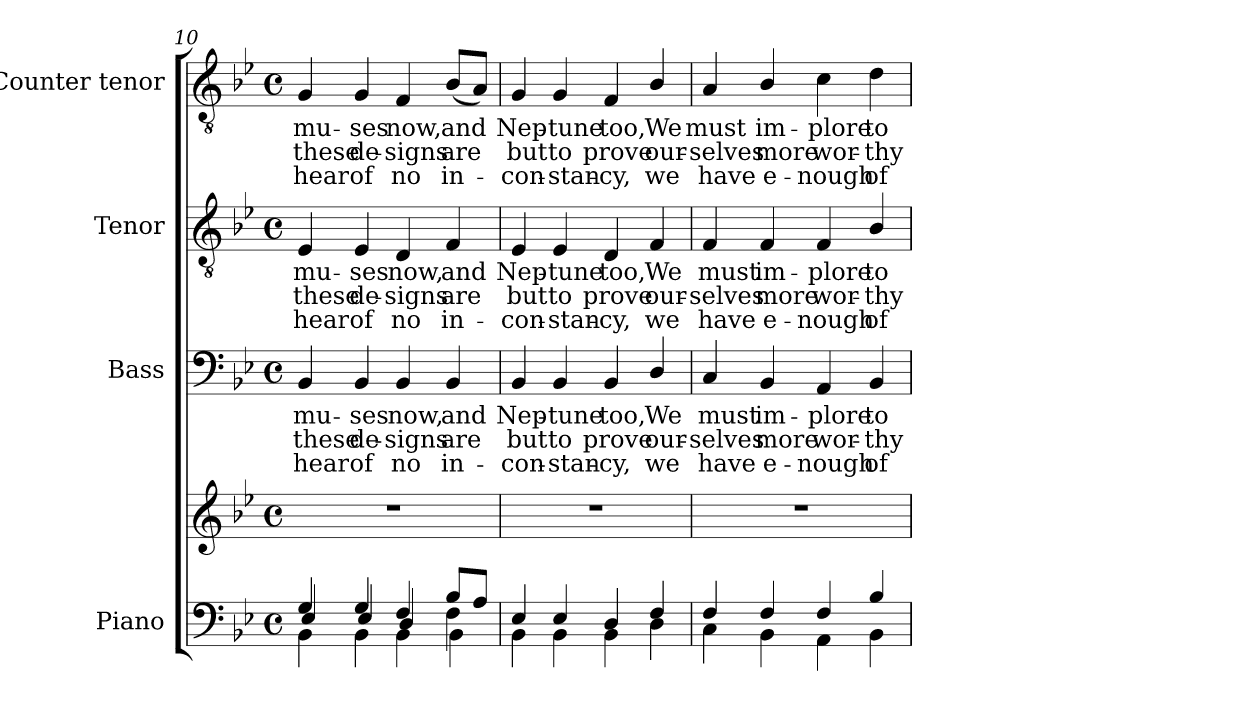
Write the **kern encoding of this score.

**kern	**kern	**kern	**text	**text	**text	**kern	**text	**text	**text	**kern	**text	**text	**text
*part4	*part4	*part3	*part3	*part3	*part3	*part2	*part2	*part2	*part2	*part1	*part1	*part1	*part1
*staff5	*staff4	*staff3	*staff3	*staff3	*staff3	*staff2	*staff2	*staff2	*staff2	*staff1	*staff1	*staff1	*staff1
*I"Piano	*	*I"Bass	*	*	*	*I"Tenor	*	*	*	*I"Counter tenor	*	*	*
*I'Pno.	*	*I'B.	*	*	*	*I'T.	*	*	*	*I'T.	*	*	*
*clefF4	*clefG2	*clefF4	*	*	*	*clefGv2	*	*	*	*clefGv2	*	*	*
*	*	*	*	*	*	*ITrd7c12	*	*	*	*ITrd7c12	*	*	*
*k[b-e-]	*k[b-e-]	*k[b-e-]	*	*	*	*k[b-e-]	*	*	*	*k[b-e-]	*	*	*
*B-:	*B-:	*B-:	*	*	*	*B-:	*	*	*	*B-:	*	*	*
*M4/4	*M4/4	*M4/4	*	*	*	*M4/4	*	*	*	*M4/4	*	*	*
*met(c)	*met(c)	*met(c)	*	*	*	*met(c)	*	*	*	*met(c)	*	*	*
=10	=10	=10	=10	=10	=10	=10	=10	=10	=10	=10	=10	=10	=10
*^	*	*	*	*	*	*	*	*	*	*	*	*	*
*	*^	*	*	*	*	*	*	*	*	*	*	*	*	*
!	!	!	!	!	!LO:LY:b:color=#000000	!LO:LY:b:color=#000000	!LO:LY:b:color=#000000	!	!	!	!	!	!	!	!
!	!	!	!	!	!	!	!	!	!LO:LY:b:color=#000000	!LO:LY:b:color=#000000	!LO:LY:b:color=#000000	!	!	!	!
!	!	!	!	!	!	!	!	!	!	!	!	!	!LO:LY:b:color=#000000	!LO:LY:b:color=#000000	!LO:LY:b:color=#000000
4Gi/	4E-i/	4BB-i\	1r	4BB-i/	mu-	these	hear	4EE-i/	mu-	these	hear	4GGi/	mu-	these	hear
!	!	!	!	!	!LO:LY:b:color=#000000	!LO:LY:b:color=#000000	!LO:LY:b:color=#000000	!	!	!	!	!	!	!	!
!	!	!	!	!	!	!	!	!	!LO:LY:b:color=#000000	!LO:LY:b:color=#000000	!LO:LY:b:color=#000000	!	!	!	!
!	!	!	!	!	!	!	!	!	!	!	!	!	!LO:LY:b:color=#000000	!LO:LY:b:color=#000000	!LO:LY:b:color=#000000
4Gi/	4E-i/	4BB-i\	.	4BB-i/	-ses	de-	of	4EE-i/	-ses	de-	of	4GGi/	-ses	de-	of
!	!	!	!	!	!LO:LY:b:color=#000000	!LO:LY:b:color=#000000	!LO:LY:b:color=#000000	!	!	!	!	!	!	!	!
!	!	!	!	!	!	!	!	!	!LO:LY:b:color=#000000	!LO:LY:b:color=#000000	!LO:LY:b:color=#000000	!	!	!	!
!	!	!	!	!	!	!	!	!	!	!	!	!	!LO:LY:b:color=#000000	!LO:LY:b:color=#000000	!LO:LY:b:color=#000000
4Fi/	4Di/	4BB-i\	.	4BB-i/	now,	-signs	no	4DDi/	now,	-signs	no	4FFi/	now,	-signs	no
!	!	!	!	!	!LO:LY:b:color=#000000	!LO:LY:b:color=#000000	!LO:LY:b:color=#000000	!	!	!	!	!	!	!	!
!	!	!	!	!	!	!	!	!	!LO:LY:b:color=#000000	!LO:LY:b:color=#000000	!LO:LY:b:color=#000000	!	!	!	!
!	!	!	!	!	!	!	!	!	!	!	!	!	!LO:LY:b:color=#000000	!LO:LY:b:color=#000000	!LO:LY:b:color=#000000
8B-i/L	4Fi\	4BB-i\	.	4BB-i/	and	are	in-	4FFi/	and	are	in-	(8BB-i/L	and	are	in-
8Ai/J	.	.	.	.	.	.	.	.	.	.	.	8AAi/J)	.	.	.
*	*v	*v	*	*	*	*	*	*	*	*	*	*	*	*	*
!!LO:PB:g=z
=11	=11	=11	=11	=11	=11	=11	=11	=11	=11	=11	=11	=11	=11	=11
!	!	!	!	!LO:LY:b:color=#000000	!LO:LY:b:color=#000000	!LO:LY:b:color=#000000	!	!	!	!	!	!	!	!
!	!	!	!	!	!	!	!	!LO:LY:b:color=#000000	!LO:LY:b:color=#000000	!LO:LY:b:color=#000000	!	!	!	!
!	!	!	!	!	!	!	!	!	!	!	!	!LO:LY:b:color=#000000	!LO:LY:b:color=#000000	!LO:LY:b:color=#000000
4E-i/	4BB-i\	1r	4BB-i/	Nep-	but	-con-	4EE-i/	Nep-	but	-con-	4GGi/	Nep-	but	-con-
!	!	!	!	!LO:LY:b:color=#000000	!LO:LY:b:color=#000000	!LO:LY:b:color=#000000	!	!	!	!	!	!	!	!
!	!	!	!	!	!	!	!	!LO:LY:b:color=#000000	!LO:LY:b:color=#000000	!LO:LY:b:color=#000000	!	!	!	!
!	!	!	!	!	!	!	!	!	!	!	!	!LO:LY:b:color=#000000	!LO:LY:b:color=#000000	!LO:LY:b:color=#000000
4E-i/	4BB-i\	.	4BB-i/	-tune	to	-stan-	4EE-i/	-tune	to	-stan-	4GGi/	-tune	to	-stan-
!	!	!	!	!LO:LY:b:color=#000000	!LO:LY:b:color=#000000	!LO:LY:b:color=#000000	!	!	!	!	!	!	!	!
!	!	!	!	!	!	!	!	!LO:LY:b:color=#000000	!LO:LY:b:color=#000000	!LO:LY:b:color=#000000	!	!	!	!
!	!	!	!	!	!	!	!	!	!	!	!	!LO:LY:b:color=#000000	!LO:LY:b:color=#000000	!LO:LY:b:color=#000000
4Di/	4BB-i\	.	4BB-i/	too,	prove	-cy,	4DDi/	too,	prove	-cy,	4FFi/	too,	prove	-cy,
!	!	!	!	!LO:LY:b:color=#000000	!LO:LY:b:color=#000000	!LO:LY:b:color=#000000	!	!	!	!	!	!	!	!
!	!	!	!	!	!	!	!	!LO:LY:b:color=#000000	!LO:LY:b:color=#000000	!LO:LY:b:color=#000000	!	!	!	!
!	!	!	!	!	!	!	!	!	!	!	!	!LO:LY:b:color=#000000	!LO:LY:b:color=#000000	!LO:LY:b:color=#000000
4Fi/	4Di\	.	4Di/	We	our-	we	4FFi/	We	our-	we	4BB-i/	We	our-	we
=12	=12	=12	=12	=12	=12	=12	=12	=12	=12	=12	=12	=12	=12	=12
!	!	!	!	!LO:LY:b:color=#000000	!LO:LY:b:color=#000000	!LO:LY:b:color=#000000	!	!	!	!	!	!	!	!
!	!	!	!	!	!	!	!	!LO:LY:b:color=#000000	!LO:LY:b:color=#000000	!LO:LY:b:color=#000000	!	!	!	!
!	!	!	!	!	!	!	!	!	!	!	!	!LO:LY:b:color=#000000	!LO:LY:b:color=#000000	!LO:LY:b:color=#000000
4Fi/	4Ci\	1r	4Ci/	must	-selves	have	4FFi/	must	-selves	have	4AAi/	must	-selves	have
!	!	!	!	!LO:LY:b:color=#000000	!LO:LY:b:color=#000000	!LO:LY:b:color=#000000	!	!	!	!	!	!	!	!
!	!	!	!	!	!	!	!	!LO:LY:b:color=#000000	!LO:LY:b:color=#000000	!LO:LY:b:color=#000000	!	!	!	!
!	!	!	!	!	!	!	!	!	!	!	!	!LO:LY:b:color=#000000	!LO:LY:b:color=#000000	!LO:LY:b:color=#000000
4Fi/	4BB-i\	.	4BB-i/	im-	more	e-	4FFi/	im-	more	e-	4BB-i/	im-	more	e-
!	!	!	!	!LO:LY:b:color=#000000	!LO:LY:b:color=#000000	!LO:LY:b:color=#000000	!	!	!	!	!	!	!	!
!	!	!	!	!	!	!	!	!LO:LY:b:color=#000000	!LO:LY:b:color=#000000	!LO:LY:b:color=#000000	!	!	!	!
!	!	!	!	!	!	!	!	!	!	!	!	!LO:LY:b:color=#000000	!LO:LY:b:color=#000000	!LO:LY:b:color=#000000
4Fi/	4AAi\	.	4AAi/	-plore	wor-	-nough	4FFi/	-plore	wor-	-nough	4Ci\	-plore	wor-	-nough
!	!	!	!	!LO:LY:b:color=#000000	!LO:LY:b:color=#000000	!LO:LY:b:color=#000000	!	!	!	!	!	!	!	!
!	!	!	!	!	!	!	!	!LO:LY:b:color=#000000	!LO:LY:b:color=#000000	!LO:LY:b:color=#000000	!	!	!	!
!	!	!	!	!	!	!	!	!	!	!	!	!LO:LY:b:color=#000000	!LO:LY:b:color=#000000	!LO:LY:b:color=#000000
4B-i/	4BB-i\	.	4BB-i/	to	-thy	of	4BB-i/	to	-thy	of	4Di\	to	-thy	of
*v	*v	*	*	*	*	*	*	*	*	*	*	*	*	*
=	=	=	=	=	=	=	=	=	=	=	=	=	=
*-	*-	*-	*-	*-	*-	*-	*-	*-	*-	*-	*-	*-	*-
